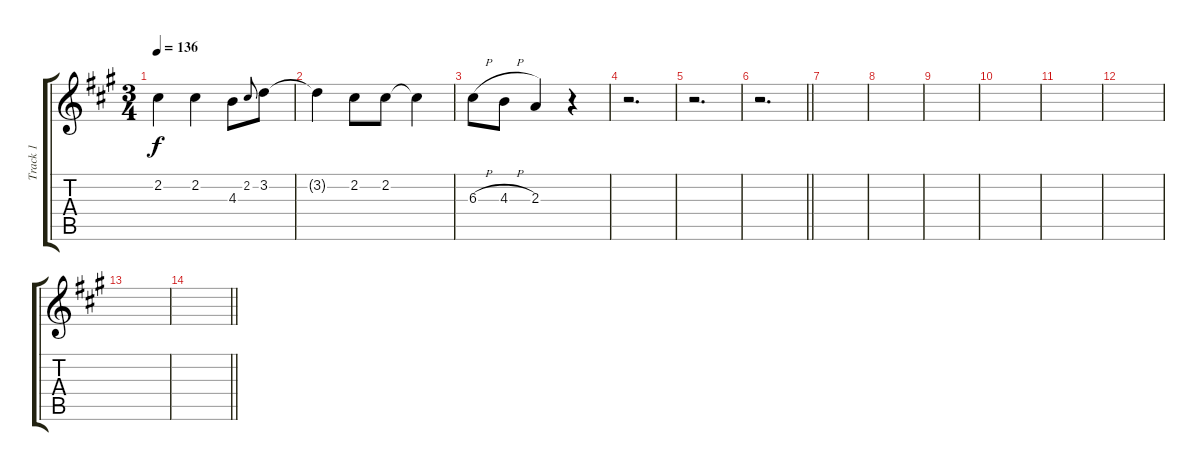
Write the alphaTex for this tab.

\track ("Track 1" "Track 1") {instrument electricguitarjazz}
\staff {score tabs}
\tuning (E4 B3 G3 D3 A2 E2) {hide}
\ts (3 4)
\tempo 136
\clef g2
\ks a
2.2.4{dy f} 2.2.4 4.3.8 2.2.8{gr onbeat} 3.2.8 |
3.2{t}.4 2.2.8 2.2.8 2.2{t}.4 |
6.3{h}.8 4.3{h}.8 2.3.4 r.4 |
r.2{d} |
r.2{d} |
\barLineRight lightlight
r.2{d} |
|
|
|
|
|
|
|
\barLineRight lightlight
